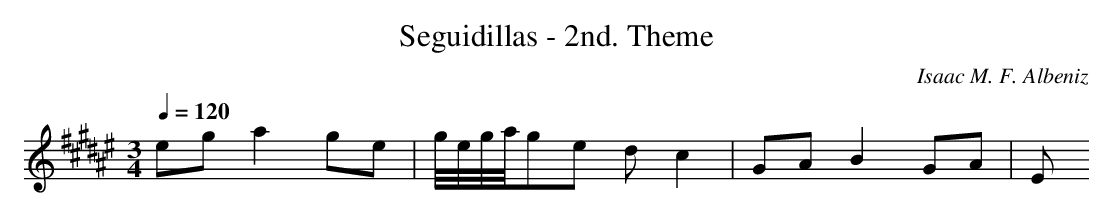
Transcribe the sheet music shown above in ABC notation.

X:1
T: Seguidillas - 2nd. Theme
C: Isaac M. F. Albeniz
M: 3/4
L: 1/16
Q:1/4=120
K:F# % 6 sharps
e2g2a4g2e2| \
g/2e/2g/2a/2g2e2 d2c4| \
G2A2B4G2A2| \
E2
